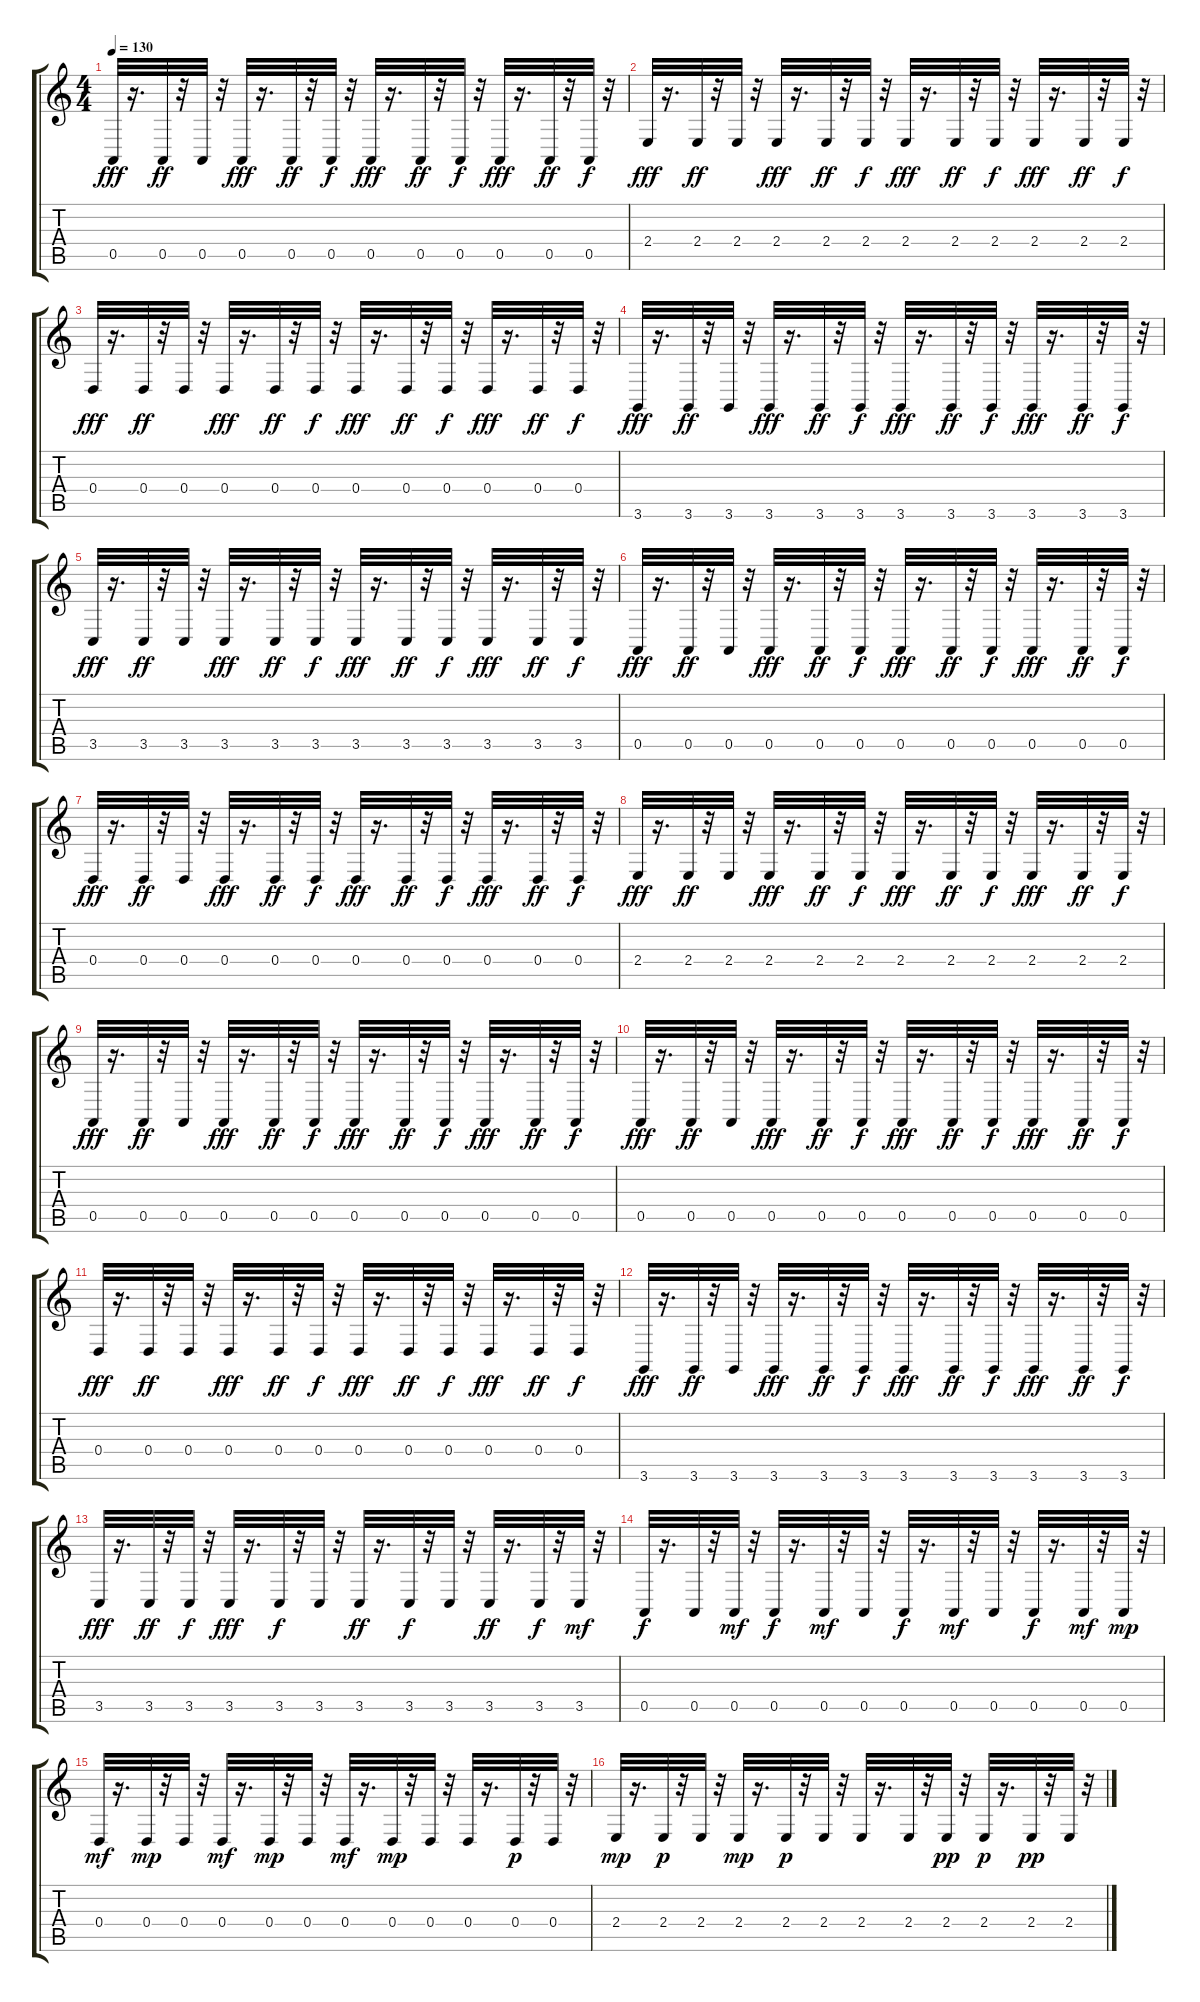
\track "" {instrument lead8bassandlead}
\staff {score tabs}
\tuning (E4 B3 G3 D3 A2 E2) {hide}
\ts (4 4)
\tempo 130
\clef g2
\ks c
0.5.32{dy fff} r.16{d} 0.5.32{dy ff} r.32 0.5.32 r.32 0.5.32{dy fff} r.16{d} 0.5.32{dy ff} r.32 0.5.32{dy f} r.32 0.5.32{dy fff} r.16{d} 0.5.32{dy ff} r.32 0.5.32{dy f} r.32 0.5.32{dy fff} r.16{d} 0.5.32{dy ff} r.32 0.5.32{dy f} r.32 |
2.4.32{dy fff} r.16{d} 2.4.32{dy ff} r.32 2.4.32 r.32 2.4.32{dy fff} r.16{d} 2.4.32{dy ff} r.32 2.4.32{dy f} r.32 2.4.32{dy fff} r.16{d} 2.4.32{dy ff} r.32 2.4.32{dy f} r.32 2.4.32{dy fff} r.16{d} 2.4.32{dy ff} r.32 2.4.32{dy f} r.32 |
0.4.32{dy fff} r.16{d} 0.4.32{dy ff} r.32 0.4.32 r.32 0.4.32{dy fff} r.16{d} 0.4.32{dy ff} r.32 0.4.32{dy f} r.32 0.4.32{dy fff} r.16{d} 0.4.32{dy ff} r.32 0.4.32{dy f} r.32 0.4.32{dy fff} r.16{d} 0.4.32{dy ff} r.32 0.4.32{dy f} r.32 |
3.6.32{dy fff} r.16{d} 3.6.32{dy ff} r.32 3.6.32 r.32 3.6.32{dy fff} r.16{d} 3.6.32{dy ff} r.32 3.6.32{dy f} r.32 3.6.32{dy fff} r.16{d} 3.6.32{dy ff} r.32 3.6.32{dy f} r.32 3.6.32{dy fff} r.16{d} 3.6.32{dy ff} r.32 3.6.32{dy f} r.32 |
3.5.32{dy fff} r.16{d} 3.5.32{dy ff} r.32 3.5.32 r.32 3.5.32{dy fff} r.16{d} 3.5.32{dy ff} r.32 3.5.32{dy f} r.32 3.5.32{dy fff} r.16{d} 3.5.32{dy ff} r.32 3.5.32{dy f} r.32 3.5.32{dy fff} r.16{d} 3.5.32{dy ff} r.32 3.5.32{dy f} r.32 |
0.5.32{dy fff} r.16{d} 0.5.32{dy ff} r.32 0.5.32 r.32 0.5.32{dy fff} r.16{d} 0.5.32{dy ff} r.32 0.5.32{dy f} r.32 0.5.32{dy fff} r.16{d} 0.5.32{dy ff} r.32 0.5.32{dy f} r.32 0.5.32{dy fff} r.16{d} 0.5.32{dy ff} r.32 0.5.32{dy f} r.32 |
0.4.32{dy fff} r.16{d} 0.4.32{dy ff} r.32 0.4.32 r.32 0.4.32{dy fff} r.16{d} 0.4.32{dy ff} r.32 0.4.32{dy f} r.32 0.4.32{dy fff} r.16{d} 0.4.32{dy ff} r.32 0.4.32{dy f} r.32 0.4.32{dy fff} r.16{d} 0.4.32{dy ff} r.32 0.4.32{dy f} r.32 |
2.4.32{dy fff} r.16{d} 2.4.32{dy ff} r.32 2.4.32 r.32 2.4.32{dy fff} r.16{d} 2.4.32{dy ff} r.32 2.4.32{dy f} r.32 2.4.32{dy fff} r.16{d} 2.4.32{dy ff} r.32 2.4.32{dy f} r.32 2.4.32{dy fff} r.16{d} 2.4.32{dy ff} r.32 2.4.32{dy f} r.32 |
0.5.32{dy fff} r.16{d} 0.5.32{dy ff} r.32 0.5.32 r.32 0.5.32{dy fff} r.16{d} 0.5.32{dy ff} r.32 0.5.32{dy f} r.32 0.5.32{dy fff} r.16{d} 0.5.32{dy ff} r.32 0.5.32{dy f} r.32 0.5.32{dy fff} r.16{d} 0.5.32{dy ff} r.32 0.5.32{dy f} r.32 |
0.5.32{dy fff} r.16{d} 0.5.32{dy ff} r.32 0.5.32 r.32 0.5.32{dy fff} r.16{d} 0.5.32{dy ff} r.32 0.5.32{dy f} r.32 0.5.32{dy fff} r.16{d} 0.5.32{dy ff} r.32 0.5.32{dy f} r.32 0.5.32{dy fff} r.16{d} 0.5.32{dy ff} r.32 0.5.32{dy f} r.32 |
0.4.32{dy fff} r.16{d} 0.4.32{dy ff} r.32 0.4.32 r.32 0.4.32{dy fff} r.16{d} 0.4.32{dy ff} r.32 0.4.32{dy f} r.32 0.4.32{dy fff} r.16{d} 0.4.32{dy ff} r.32 0.4.32{dy f} r.32 0.4.32{dy fff} r.16{d} 0.4.32{dy ff} r.32 0.4.32{dy f} r.32 |
3.6.32{dy fff} r.16{d} 3.6.32{dy ff} r.32 3.6.32 r.32 3.6.32{dy fff} r.16{d} 3.6.32{dy ff} r.32 3.6.32{dy f} r.32 3.6.32{dy fff} r.16{d} 3.6.32{dy ff} r.32 3.6.32{dy f} r.32 3.6.32{dy fff} r.16{d} 3.6.32{dy ff} r.32 3.6.32{dy f} r.32 |
3.5.32{dy fff} r.16{d} 3.5.32{dy ff} r.32 3.5.32{dy f} r.32 3.5.32{dy fff} r.16{d} 3.5.32{dy f} r.32 3.5.32 r.32 3.5.32{dy ff} r.16{d} 3.5.32{dy f} r.32 3.5.32 r.32 3.5.32{dy ff} r.16{d} 3.5.32{dy f} r.32 3.5.32{dy mf} r.32 |
0.5.32{dy f} r.16{d} 0.5.32 r.32 0.5.32{dy mf} r.32 0.5.32{dy f} r.16{d} 0.5.32{dy mf} r.32 0.5.32 r.32 0.5.32{dy f} r.16{d} 0.5.32{dy mf} r.32 0.5.32 r.32 0.5.32{dy f} r.16{d} 0.5.32{dy mf} r.32 0.5.32{dy mp} r.32 |
0.4.32{dy mf} r.16{d} 0.4.32{dy mp} r.32 0.4.32 r.32 0.4.32{dy mf} r.16{d} 0.4.32{dy mp} r.32 0.4.32 r.32 0.4.32{dy mf} r.16{d} 0.4.32{dy mp} r.32 0.4.32 r.32 0.4.32 r.16{d} 0.4.32{dy p} r.32 0.4.32 r.32 |
2.4.32{dy mp} r.16{d} 2.4.32{dy p} r.32 2.4.32 r.32 2.4.32{dy mp} r.16{d} 2.4.32{dy p} r.32 2.4.32 r.32 2.4.32 r.16{d} 2.4.32 r.32 2.4.32{dy pp} r.32 2.4.32{dy p} r.16{d} 2.4.32{dy pp} r.32 2.4.32 r.32
